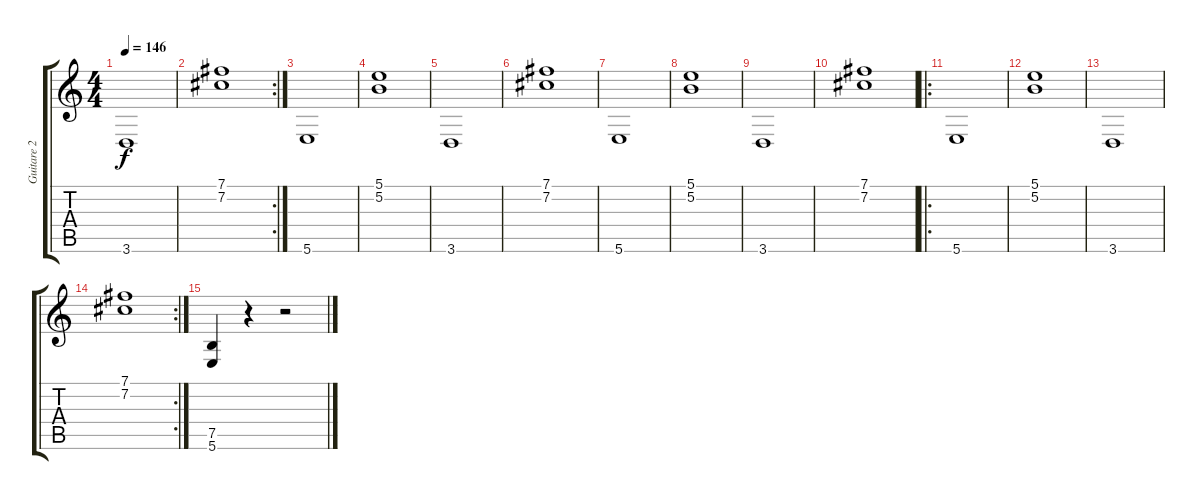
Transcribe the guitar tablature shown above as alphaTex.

\track ("Guitare 2" "Guitare 2") {instrument distortionguitar}
\staff {score tabs}
\tuning (B3 Gb3 D3 A2 E2 B1) {hide}
\ts (4 4)
\tempo 146
\clef g2
\ks c
3.6.1{dy f} |
\rc 2
(7.1 7.2).1 |
5.6.1 |
(5.1 5.2).1 |
3.6.1 |
(7.1 7.2).1 |
5.6.1 |
(5.1 5.2).1 |
3.6.1 |
(7.1 7.2).1 |
\ro
5.6.1 |
(5.1 5.2).1 |
3.6.1 |
\rc 2
(7.1 7.2).1 |
(7.5 5.6).4 r.4 r.2
